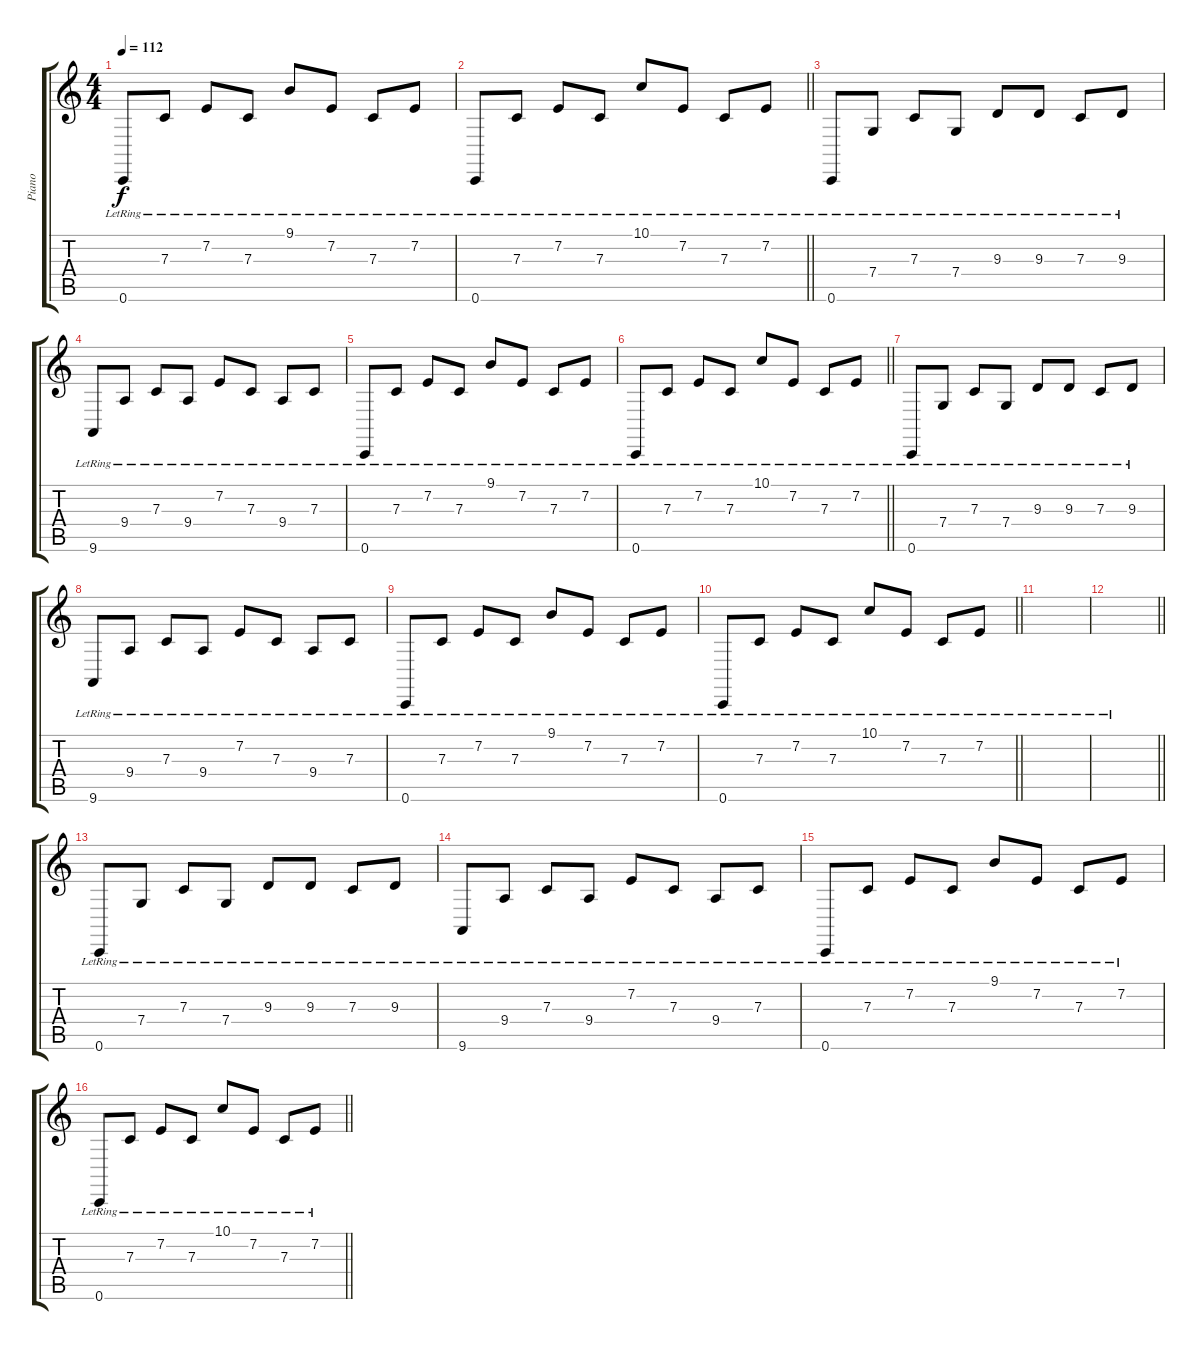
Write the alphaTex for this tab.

\track ("Piano" "Piano") {instrument acousticgrandpiano}
\staff {score tabs}
\tuning (D4 A3 F3 C3 G2 C2) {hide}
\ts (4 4)
\tempo 112
\clef g2
\ks c
0.6{lr}.8{dy f} 7.3{lr}.8 7.2{lr}.8 7.3{lr}.8 9.1{lr}.8 7.2{lr}.8 7.3{lr}.8 7.2{lr}.8 |
\barLineRight lightlight
0.6{lr}.8 7.3{lr}.8 7.2{lr}.8 7.3{lr}.8 10.1{lr}.8 7.2{lr}.8 7.3{lr}.8 7.2{lr}.8 |
0.6{lr}.8 7.4{lr}.8 7.3{lr}.8 7.4{lr}.8 9.3{lr}.8 9.3{lr}.8 7.3{lr}.8 9.3{lr}.8 |
9.6{lr}.8 9.4{lr}.8 7.3{lr}.8 9.4{lr}.8 7.2{lr}.8 7.3{lr}.8 9.4{lr}.8 7.3{lr}.8 |
0.6{lr}.8 7.3{lr}.8 7.2{lr}.8 7.3{lr}.8 9.1{lr}.8 7.2{lr}.8 7.3{lr}.8 7.2{lr}.8 |
\barLineRight lightlight
0.6{lr}.8 7.3{lr}.8 7.2{lr}.8 7.3{lr}.8 10.1{lr}.8 7.2{lr}.8 7.3{lr}.8 7.2{lr}.8 |
0.6{lr}.8 7.4{lr}.8 7.3{lr}.8 7.4{lr}.8 9.3{lr}.8 9.3{lr}.8 7.3{lr}.8 9.3{lr}.8 |
9.6{lr}.8 9.4{lr}.8 7.3{lr}.8 9.4{lr}.8 7.2{lr}.8 7.3{lr}.8 9.4{lr}.8 7.3{lr}.8 |
0.6{lr}.8 7.3{lr}.8 7.2{lr}.8 7.3{lr}.8 9.1{lr}.8 7.2{lr}.8 7.3{lr}.8 7.2{lr}.8 |
\barLineRight lightlight
0.6{lr}.8 7.3{lr}.8 7.2{lr}.8 7.3{lr}.8 10.1{lr}.8 7.2{lr}.8 7.3{lr}.8 7.2{lr}.8 |
|
\barLineRight lightlight
|
0.6{lr}.8 7.4{lr}.8 7.3{lr}.8 7.4{lr}.8 9.3{lr}.8 9.3{lr}.8 7.3{lr}.8 9.3{lr}.8 |
9.6{lr}.8 9.4{lr}.8 7.3{lr}.8 9.4{lr}.8 7.2{lr}.8 7.3{lr}.8 9.4{lr}.8 7.3{lr}.8 |
0.6{lr}.8 7.3{lr}.8 7.2{lr}.8 7.3{lr}.8 9.1{lr}.8 7.2{lr}.8 7.3{lr}.8 7.2{lr}.8 |
\barLineRight lightlight
0.6{lr}.8 7.3{lr}.8 7.2{lr}.8 7.3{lr}.8 10.1{lr}.8 7.2{lr}.8 7.3{lr}.8 7.2{lr}.8
